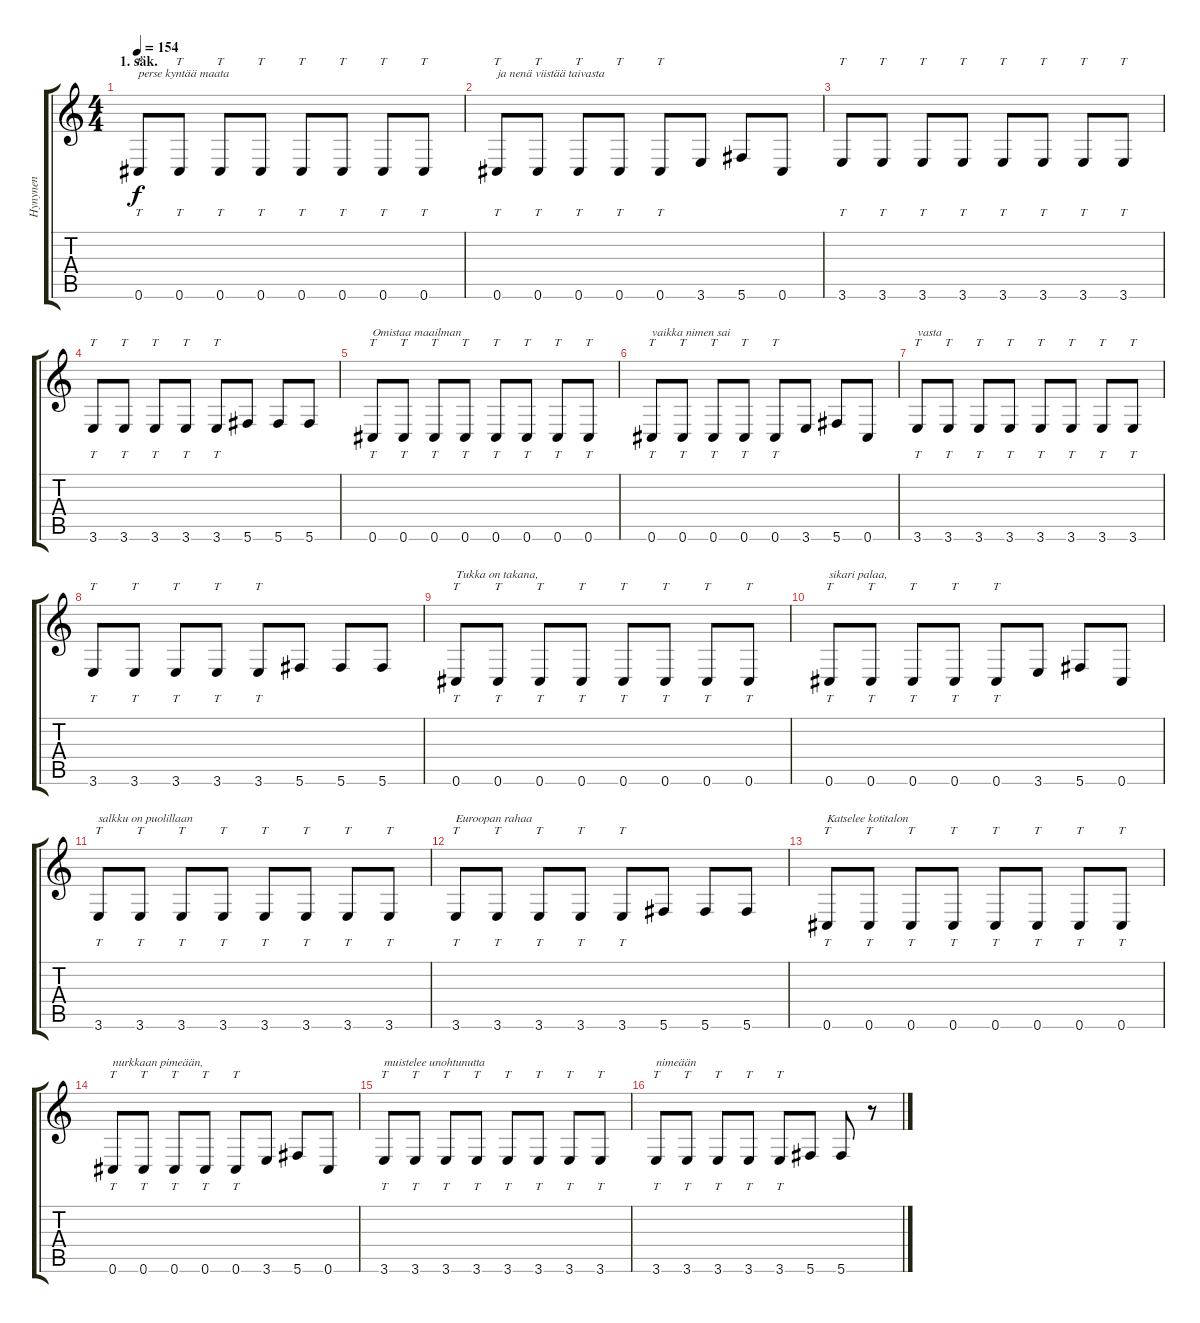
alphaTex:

\track ("Hynynen" "Hynynen") {instrument distortionguitar}
\staff {score tabs}
\tuning (Eb4 Bb3 Gb3 Db3 Ab2 Db2) {hide}
\ts (4 4)
\section ("" "1. säk.")
\tempo 154
\clef g2
\ks c
0.6.8{tt txt "perse kyntää maata" dy f} 0.6.8{tt} 0.6.8{tt} 0.6.8{tt} 0.6.8{tt} 0.6.8{tt} 0.6.8{tt} 0.6.8{tt} |
0.6.8{tt txt "ja nenä viistää taivasta"} 0.6.8{tt} 0.6.8{tt} 0.6.8{tt} 0.6.8{tt} 3.6.8 5.6.8 0.6.8 |
3.6.8{tt} 3.6.8{tt} 3.6.8{tt} 3.6.8{tt} 3.6.8{tt} 3.6.8{tt} 3.6.8{tt} 3.6.8{tt} |
3.6.8{tt} 3.6.8{tt} 3.6.8{tt} 3.6.8{tt} 3.6.8{tt} 5.6.8 5.6.8 5.6.8 |
0.6.8{tt txt "Omistaa maailman"} 0.6.8{tt} 0.6.8{tt} 0.6.8{tt} 0.6.8{tt} 0.6.8{tt} 0.6.8{tt} 0.6.8{tt} |
0.6.8{tt txt "vaikka nimen sai"} 0.6.8{tt} 0.6.8{tt} 0.6.8{tt} 0.6.8{tt} 3.6.8 5.6.8 0.6.8 |
3.6.8{tt txt "vasta"} 3.6.8{tt} 3.6.8{tt} 3.6.8{tt} 3.6.8{tt} 3.6.8{tt} 3.6.8{tt} 3.6.8{tt} |
3.6.8{tt} 3.6.8{tt} 3.6.8{tt} 3.6.8{tt} 3.6.8{tt} 5.6.8 5.6.8 5.6.8 |
0.6.8{tt txt "Tukka on takana,"} 0.6.8{tt} 0.6.8{tt} 0.6.8{tt} 0.6.8{tt} 0.6.8{tt} 0.6.8{tt} 0.6.8{tt} |
0.6.8{tt txt "sikari palaa,"} 0.6.8{tt} 0.6.8{tt} 0.6.8{tt} 0.6.8{tt} 3.6.8 5.6.8 0.6.8 |
3.6.8{tt txt "salkku on puolillaan"} 3.6.8{tt} 3.6.8{tt} 3.6.8{tt} 3.6.8{tt} 3.6.8{tt} 3.6.8{tt} 3.6.8{tt} |
3.6.8{tt txt "Euroopan rahaa"} 3.6.8{tt} 3.6.8{tt} 3.6.8{tt} 3.6.8{tt} 5.6.8 5.6.8 5.6.8 |
0.6.8{tt txt "Katselee kotitalon"} 0.6.8{tt} 0.6.8{tt} 0.6.8{tt} 0.6.8{tt} 0.6.8{tt} 0.6.8{tt} 0.6.8{tt} |
0.6.8{tt txt "nurkkaan pimeään,"} 0.6.8{tt} 0.6.8{tt} 0.6.8{tt} 0.6.8{tt} 3.6.8 5.6.8 0.6.8 |
3.6.8{tt txt "muistelee unohtunutta"} 3.6.8{tt} 3.6.8{tt} 3.6.8{tt} 3.6.8{tt} 3.6.8{tt} 3.6.8{tt} 3.6.8{tt} |
3.6.8{tt txt "nimeään"} 3.6.8{tt} 3.6.8{tt} 3.6.8{tt} 3.6.8{tt} 5.6.8 5.6.8 r.8
